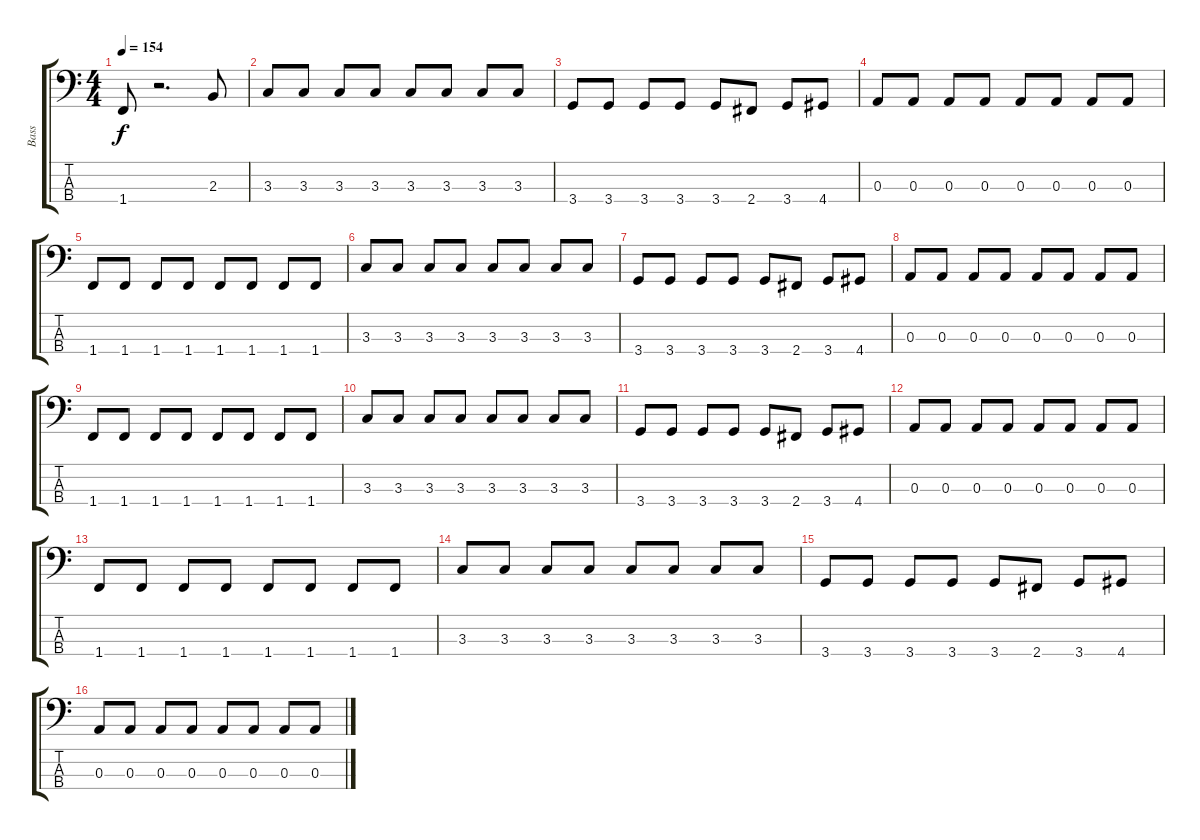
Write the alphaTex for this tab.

\track ("Bass" "Bass") {instrument electricbassfinger}
\staff {score tabs}
\tuning (G2 D2 A1 E1) {hide}
\ts (4 4)
\tempo 154
\clef f4
\ks c
1.4.8{dy f} r.2{d} 2.3.8 |
3.3.8 3.3.8 3.3.8 3.3.8 3.3.8 3.3.8 3.3.8 3.3.8 |
3.4.8 3.4.8 3.4.8 3.4.8 3.4.8 2.4.8 3.4.8 4.4.8 |
0.3.8 0.3.8 0.3.8 0.3.8 0.3.8 0.3.8 0.3.8 0.3.8 |
1.4.8 1.4.8 1.4.8 1.4.8 1.4.8 1.4.8 1.4.8 1.4.8 |
3.3.8 3.3.8 3.3.8 3.3.8 3.3.8 3.3.8 3.3.8 3.3.8 |
3.4.8 3.4.8 3.4.8 3.4.8 3.4.8 2.4.8 3.4.8 4.4.8 |
0.3.8 0.3.8 0.3.8 0.3.8 0.3.8 0.3.8 0.3.8 0.3.8 |
1.4.8 1.4.8 1.4.8 1.4.8 1.4.8 1.4.8 1.4.8 1.4.8 |
3.3.8 3.3.8 3.3.8 3.3.8 3.3.8 3.3.8 3.3.8 3.3.8 |
3.4.8 3.4.8 3.4.8 3.4.8 3.4.8 2.4.8 3.4.8 4.4.8 |
0.3.8 0.3.8 0.3.8 0.3.8 0.3.8 0.3.8 0.3.8 0.3.8 |
1.4.8 1.4.8 1.4.8 1.4.8 1.4.8 1.4.8 1.4.8 1.4.8 |
3.3.8 3.3.8 3.3.8 3.3.8 3.3.8 3.3.8 3.3.8 3.3.8 |
3.4.8 3.4.8 3.4.8 3.4.8 3.4.8 2.4.8 3.4.8 4.4.8 |
0.3.8 0.3.8 0.3.8 0.3.8 0.3.8 0.3.8 0.3.8 0.3.8
